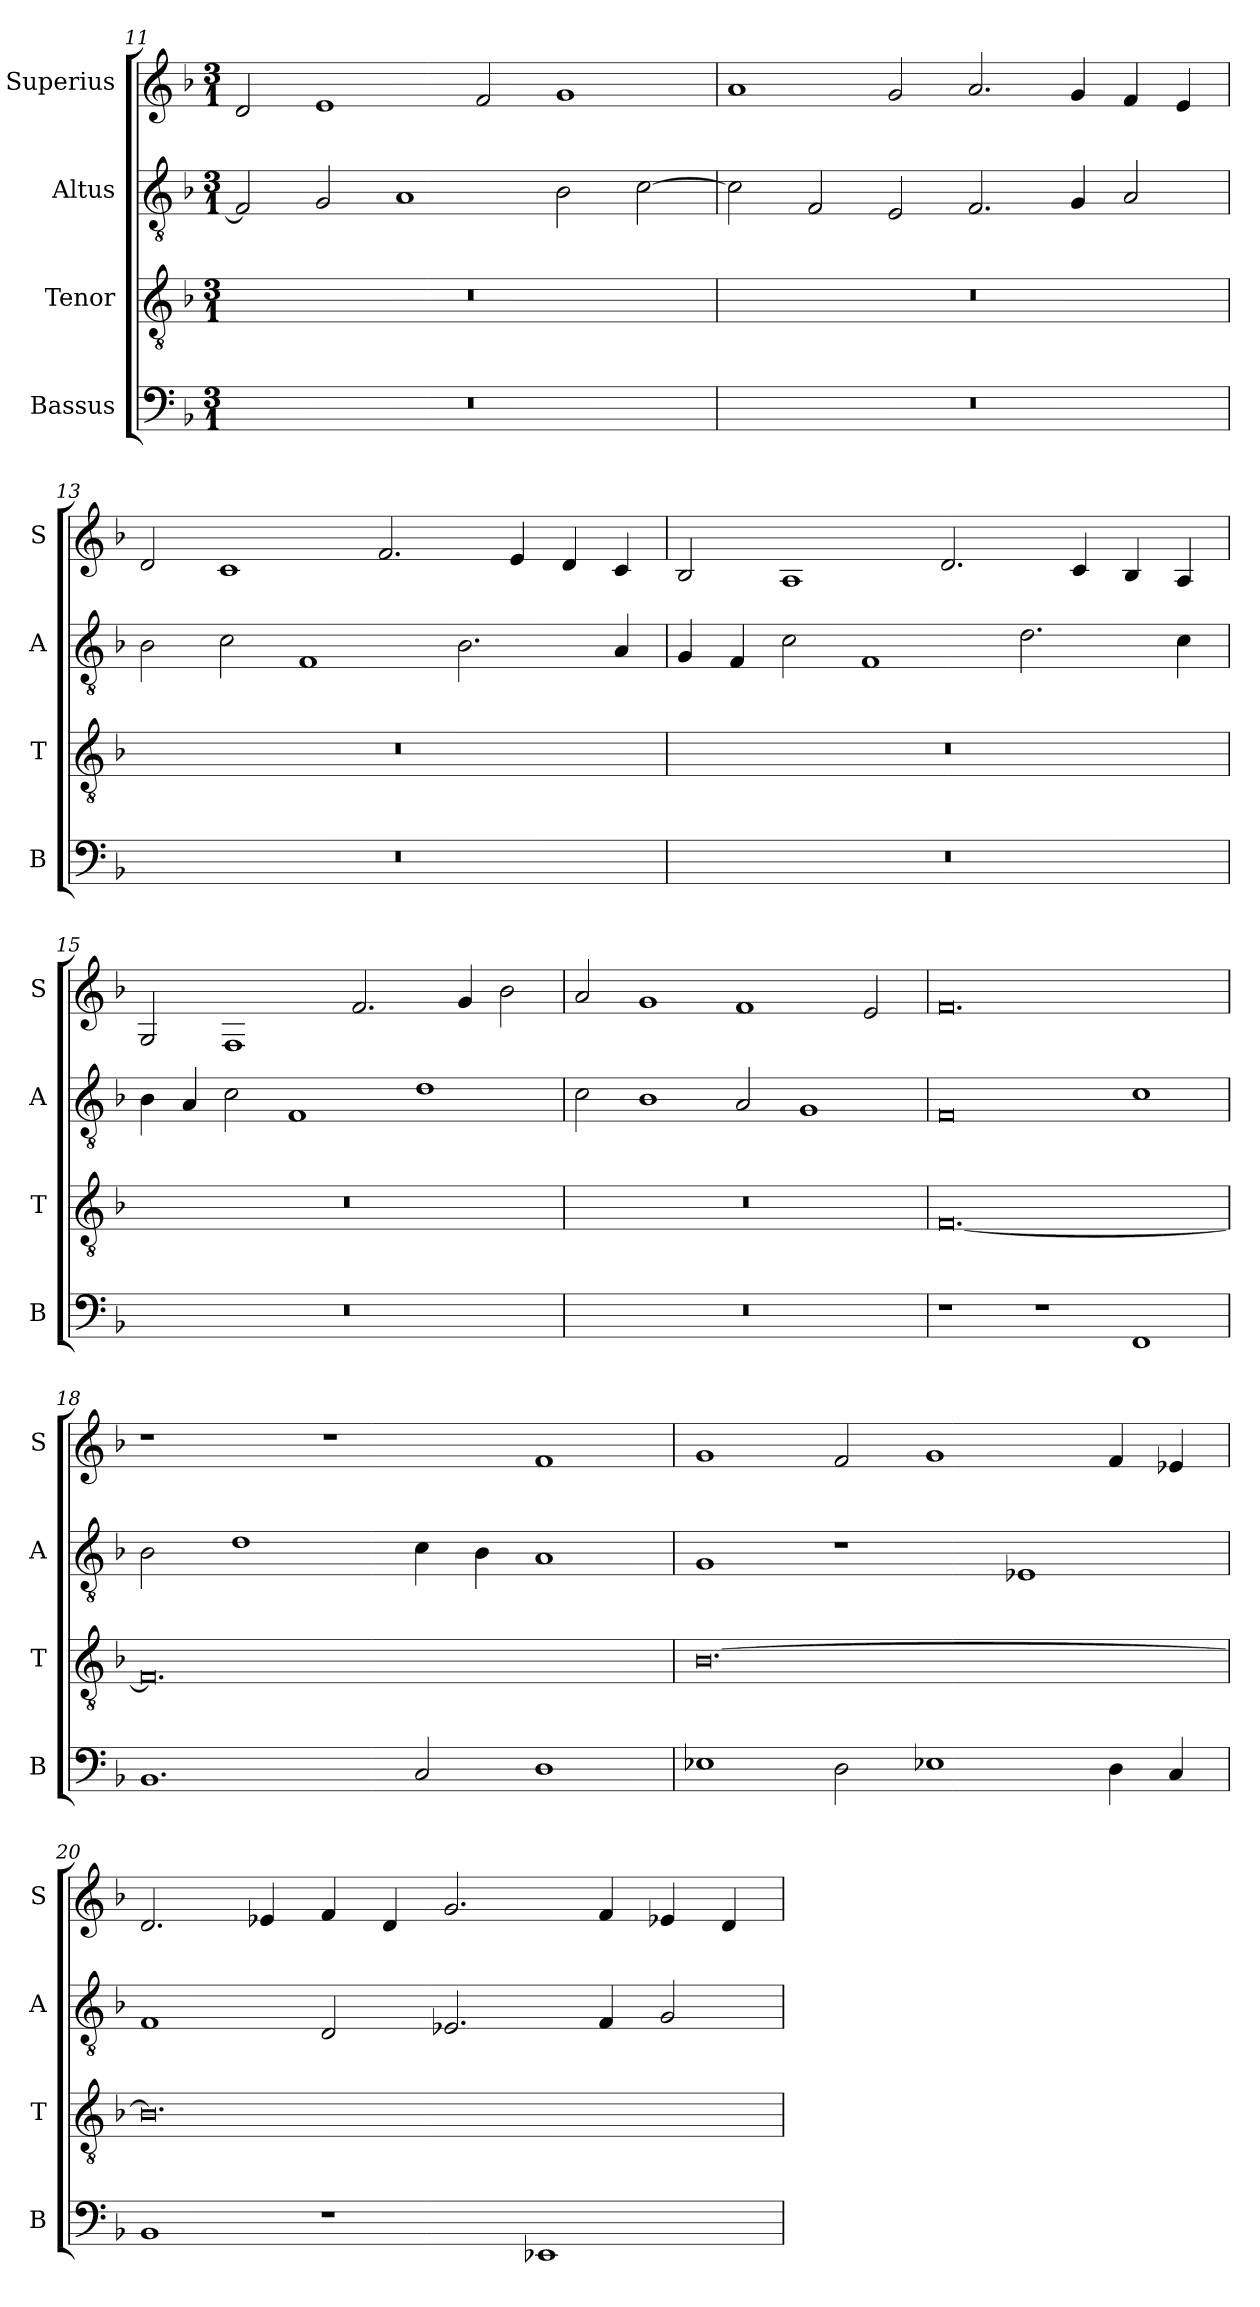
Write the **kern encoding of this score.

**kern	**kern	**kern	**kern
*part4	*part3	*part2	*part1
*staff4	*staff3	*staff2	*staff1
*I"Bassus	*I"Tenor	*I"Altus	*I"Superius
*I'B	*I'T	*I'A	*I'S
*clefF4	*clefGv2	*clefGv2	*clefG2
*k[b-]	*k[b-]	*k[b-]	*k[b-]
*M3/1	*M3/1	*M3/1	*M3/1
=11	=11	=11	=11
0.r	0.r	2F/]	2d/
.	.	2G/	1e
.	.	1A	.
.	.	.	2f/
.	.	2B-\	1g
.	.	[2c\	.
=12	=12	=12	=12
0.r	0.r	2c\]	1a
.	.	2F/	.
.	.	2E/	2g/
.	.	2.F/	2.a/
.	.	4G/	4g/
.	.	2A/	4f/
.	.	.	4e/
=13	=13	=13	=13
0.r	0.r	2B-\	2d/
.	.	2c\	1c
.	.	1F	.
.	.	.	2.f/
.	.	2.B-\	.
.	.	.	4e/
.	.	.	4d/
.	.	4A/	4c/
=14	=14	=14	=14
0.r	0.r	4G/	2B-/
.	.	4F/	.
.	.	2c\	1A
.	.	1F	.
.	.	.	2.d/
.	.	2.d\	.
.	.	.	4c/
.	.	.	4B-/
.	.	4c\	4A/
=15	=15	=15	=15
0.r	0.r	4B-\	2G/
.	.	4A/	.
.	.	2c\	1F
.	.	1F	.
.	.	.	2.f/
.	.	1d	.
.	.	.	4g/
.	.	.	2b-\
=16	=16	=16	=16
0.r	0.r	2c\	2a/
.	.	1B-\	1g/
.	.	2A/	1f
.	.	1G	.
.	.	.	2e/
=17	=17	=17	=17
1r	[0.F	0F	0.f
1r	.	.	.
1FF	.	1c	.
=18	=18	=18	=18
1.BB-	0.F]	2B-	1r
.	.	1d	.
.	.	.	1r
2C/	.	4c\	.
.	.	4B-\	.
1D	.	1A	1f
=19	=19	=19	=19
1E-X	[0.B-	1G	1g
2D\	.	1r	2f/
1E-X	.	.	1g
.	.	1E-X	.
4D\	.	.	4f/
4C/	.	.	4e-X/
=20	=20	=20	=20
1BB-	0.B-]	1F	2.d/
.	.	.	4e-X/
1r	.	2D/	4f/
.	.	.	4d/
.	.	2.E-X/	2.g/
1EE-X	.	.	.
.	.	4F/	4f/
.	.	2G/	4e-X/
.	.	.	4d/
=	=	=	=
*-	*-	*-	*-
